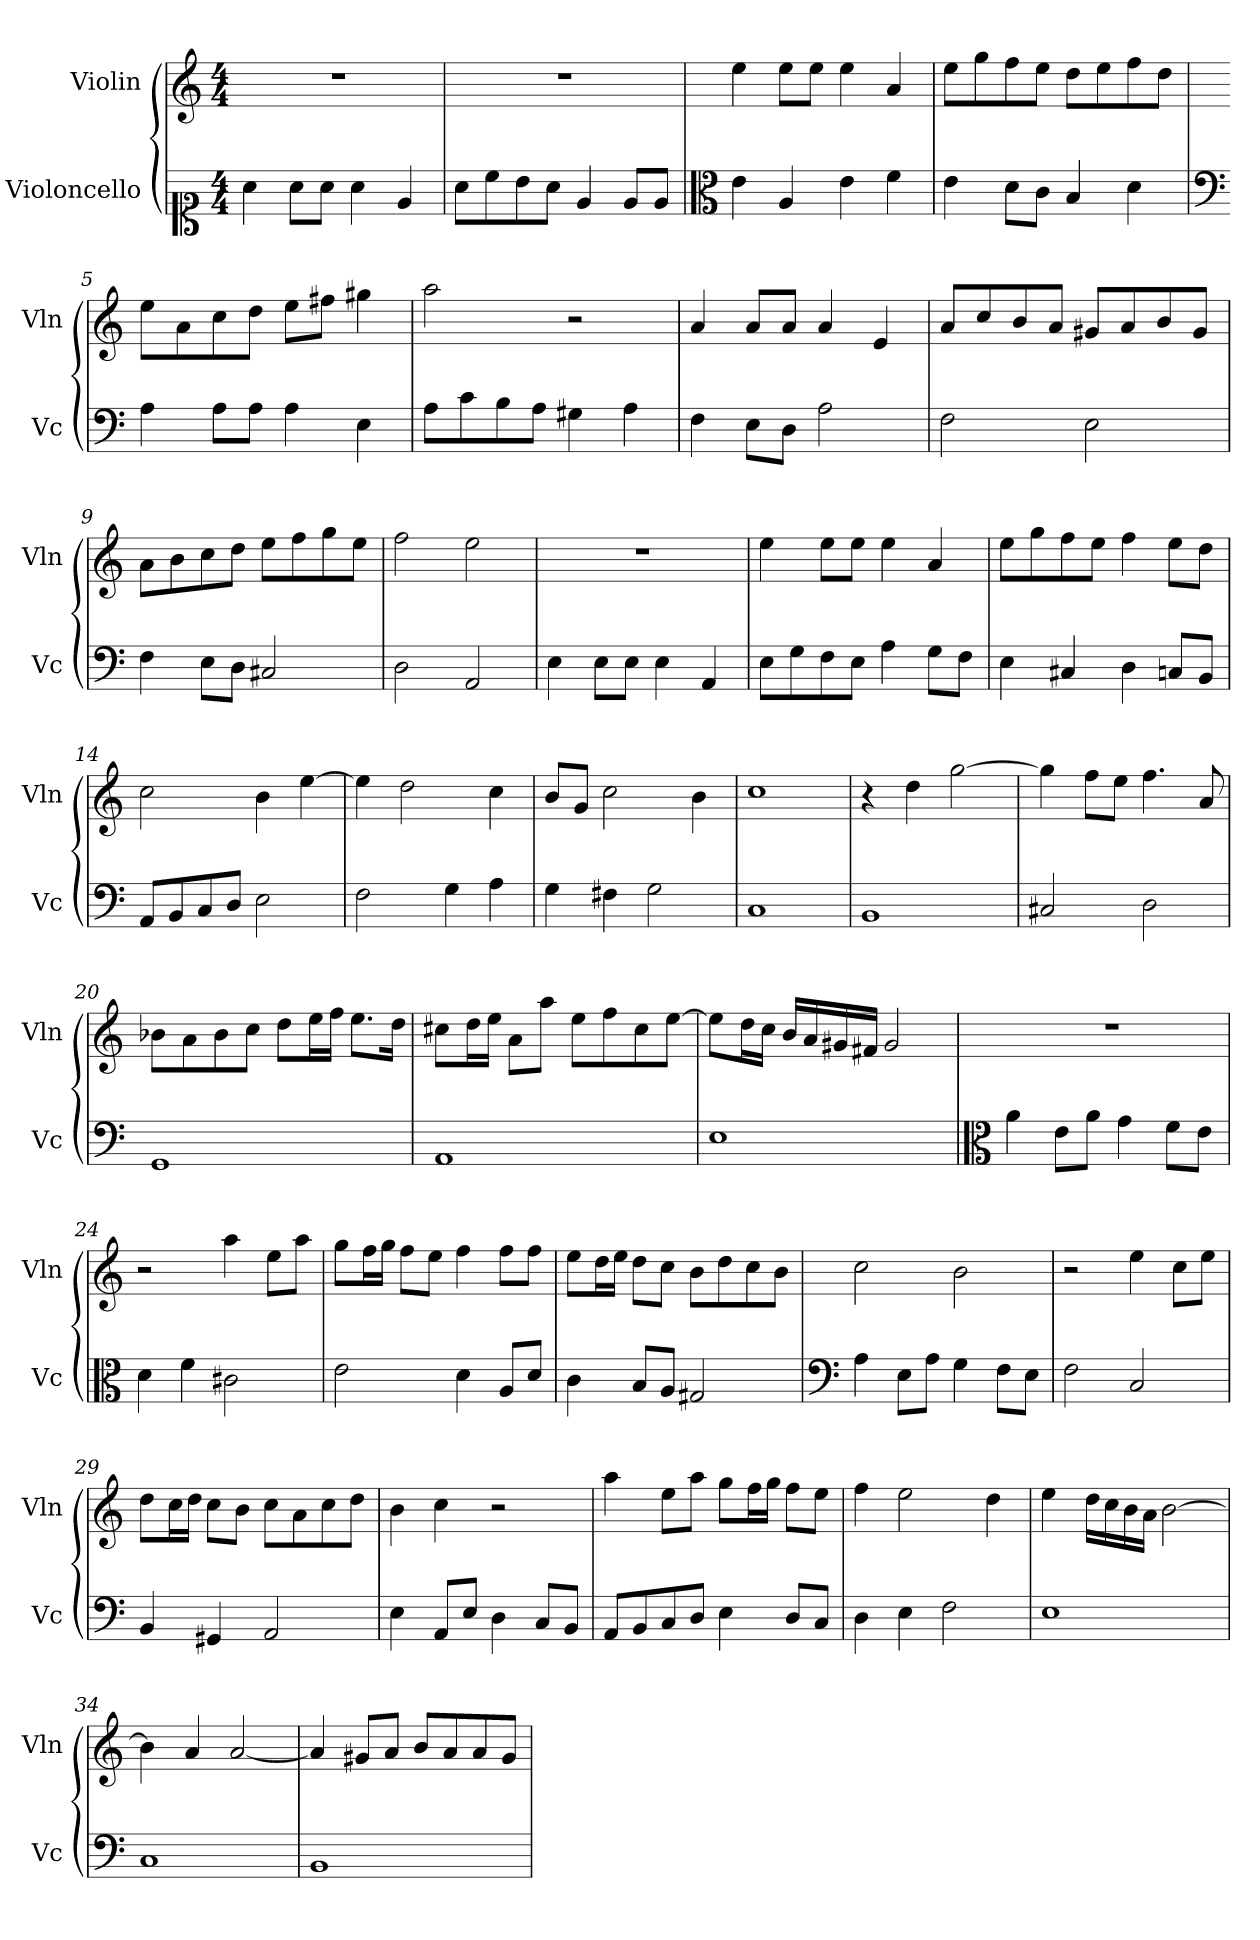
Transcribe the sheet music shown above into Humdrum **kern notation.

**kern	**kern
*part2	*part1
*staff2	*staff1
*I"Violoncello	*I"Violin
*I'Vc	*I'Vln
*clefC1	*clefG2
*k[]	*k[]
*M4/4	*M4/4
=1	=1
4a\	1r
8a\L	.
8a\J	.
4a\	.
4e/	.
=2	=2
8a\L	1r
8cc\	.
8b\	.
8a\J	.
4e/	.
8e/L	.
8e/J	.
=3	=3
*clefC3	*
4e\	4ee\
4A/	8ee\L
.	8ee\J
4e\	4ee\
4f\	4a/
=4	=4
4e\	8ee\L
.	8gg\
8d\L	8ff\
8c\J	8ee\J
4B/	8dd\L
.	8ee\
4d\	8ff\
.	8dd\J
=5	=5
*clefF4	*
4A\	8ee\L
.	8a\
8A\L	8cc\
8A\J	8dd\J
4A\	8ee\L
.	8ff#X\J
4E\	4gg#X\
=6	=6
8A\L	2aa\
8c\	.
8B\	.
8A\J	.
4G#X\	2r
4A\	.
=7	=7
4F\	4a/
8E\L	8a/L
8D\J	8a/J
2A\	4a/
.	4e/
=8	=8
2F\	8a/L
.	8cc/
.	8b/
.	8a/J
2E\	8g#X/L
.	8a/
.	8b/
.	8g#/J
=9	=9
4F\	8a\L
.	8b\
8E\L	8cc\
8D\J	8dd\J
2C#X/	8ee\L
.	8ff\
.	8gg\
.	8ee\J
=10	=10
2D\	2ff\
2AA/	2ee\
=11	=11
4E\	1r
8E\L	.
8E\J	.
4E\	.
4AA/	.
=12	=12
8E\L	4ee\
8G\	.
8F\	8ee\L
8E\J	8ee\J
4A\	4ee\
8G\L	4a/
8F\J	.
=13	=13
4E\	8ee\L
.	8gg\
4C#X/	8ff\
.	8ee\J
4D\	4ff\
8Cn/L	8ee\L
8BB/J	8dd\J
=14	=14
8AA/L	2cc\
8BB/	.
8C/	.
8D/J	.
2E\	4b\
.	[4ee\
=15	=15
2F\	4ee\]
.	2dd\
4G\	.
4A\	4cc\
=16	=16
4G\	8b/L
.	8g/J
4F#X\	2cc\
2G\	.
.	4b\
=17	=17
1C	1cc
=18	=18
1BB	4r
.	4dd\
.	[2gg\
=19	=19
2C#X/	4gg\]
.	8ff\L
.	8ee\J
2D\	4.ff\
.	8a/
=20	=20
1GG	8b-X\L
.	8a\
.	8b-\
.	8cc\J
.	8dd\L
.	16ee\L
.	16ff\JJ
.	8.ee\L
.	16dd\Jk
=21	=21
1AA	8cc#X\L
.	16dd\L
.	16ee\JJ
.	8a\L
.	8aa\J
.	8ee\L
.	8ff\
.	8cc#\
.	[8ee\J
=22	=22
1E	8ee\L]
.	16dd\L
.	16cc\JJ
.	16b/LL
.	16a/
.	16g#X/
.	16f#X/JJ
.	2g#/
=23	=23
*clefC3	*
4a\	1r
8e\L	.
8a\J	.
4g\	.
8f\L	.
8e\J	.
=24	=24
4d\	2r
4f\	.
2c#X\	4aa\
.	8ee\L
.	8aa\J
=25	=25
2e\	8gg\L
.	16ff\L
.	16gg\JJ
.	8ff\L
.	8ee\J
4d\	4ff\
8A/L	8ff\L
8d/J	8ff\J
=26	=26
4c\	8ee\L
.	16dd\L
.	16ee\JJ
8B/L	8dd\L
8A/J	8cc\J
2G#X/	8b\L
.	8dd\
.	8cc\
.	8b\J
=27	=27
*clefF4	*
4A\	2cc\
8E\L	.
8A\J	.
4G\	2b\
8F\L	.
8E\J	.
=28	=28
2F\	2r
2C/	4ee\
.	8cc\L
.	8ee\J
=29	=29
4BB/	8dd\L
.	16cc\L
.	16dd\JJ
4GG#X/	8cc\L
.	8b\J
2AA/	8cc\L
.	8a\
.	8cc\
.	8dd\J
=30	=30
4E\	4b\
8AA/L	4cc\
8E/J	.
4D\	2r
8C/L	.
8BB/J	.
=31	=31
8AA/L	4aa\
8BB/	.
8C/	8ee\L
8D/J	8aa\J
4E\	8gg\L
.	16ff\L
.	16gg\JJ
8D/L	8ff\L
8C/J	8ee\J
=32	=32
4D\	4ff\
4E\	2ee\
2F\	.
.	4dd\
=33	=33
1E	4ee\
.	16dd\LL
.	16cc\
.	16b\
.	16a\JJ
.	[2b\
=34	=34
1C	4b\]
.	4a/
.	[2a/
=35	=35
1BB	4a/]
.	8g#X/L
.	8a/J
.	8b/L
.	8a/
.	8a/
.	8g#/J
=	=
*-	*-
